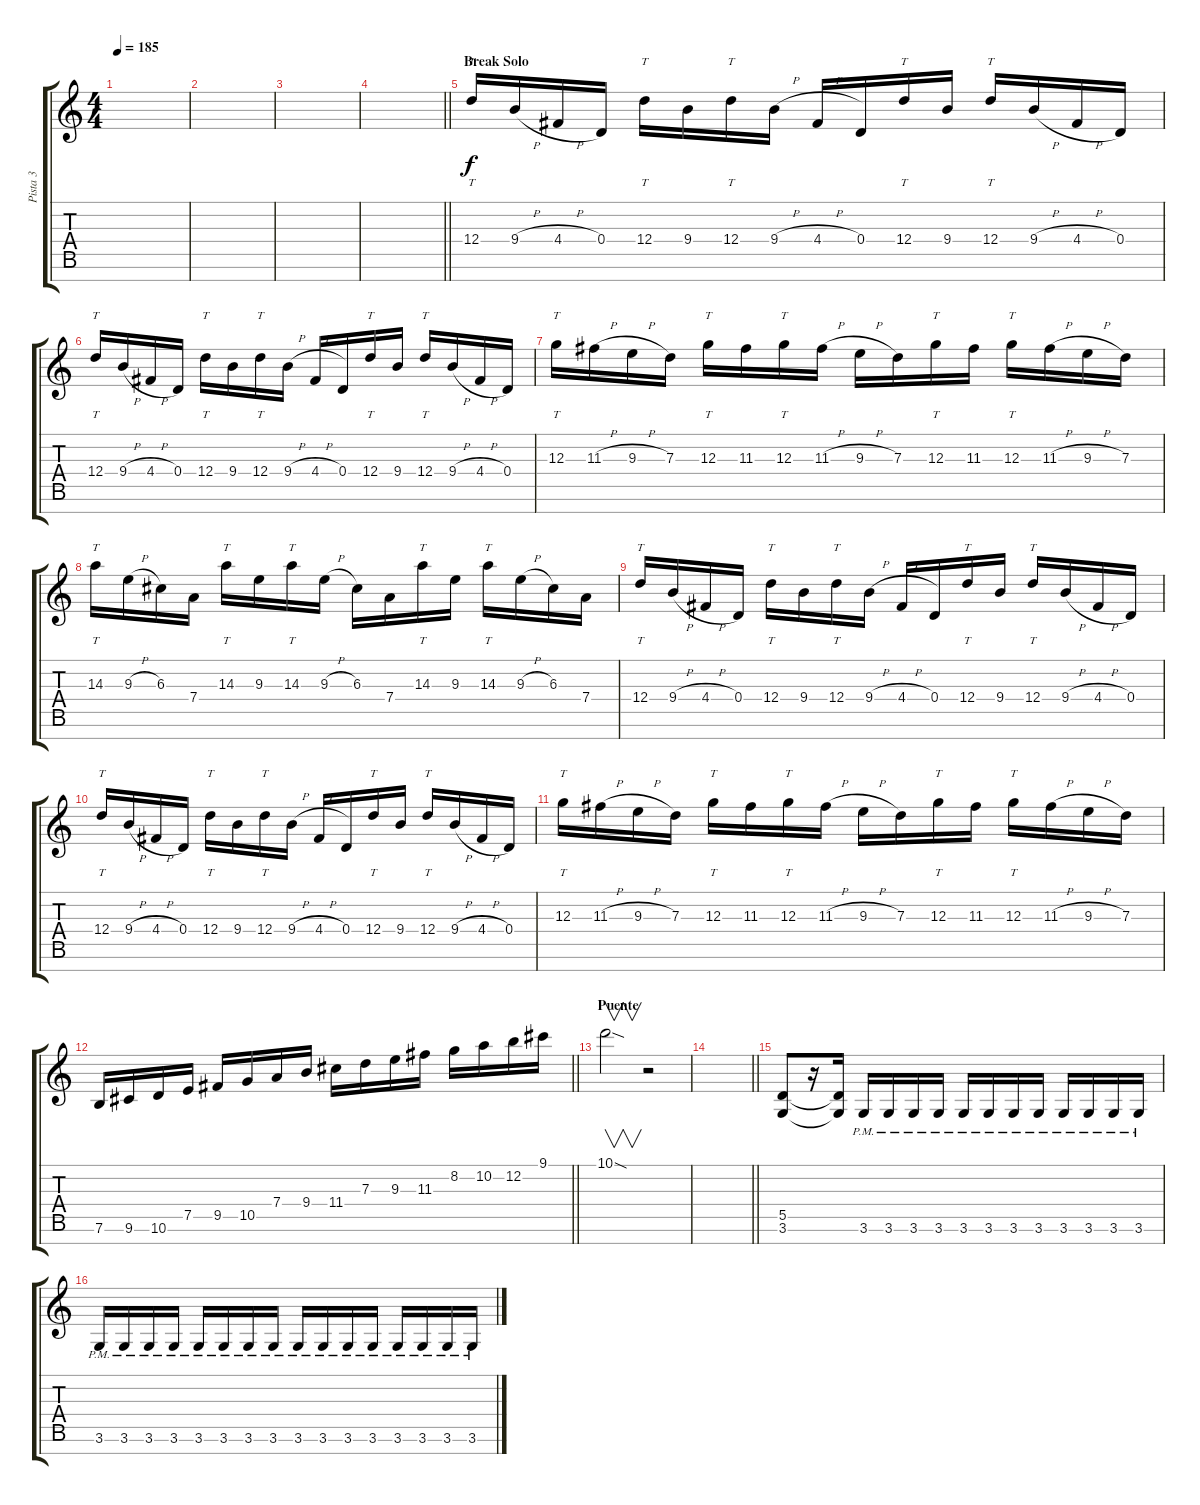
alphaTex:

\track ("Pista 3" "Pista 3") {instrument distortionguitar}
\staff {score tabs}
\tuning (E4 B3 G3 D3 A2 E2 B1) {hide}
\ts (4 4)
\tempo 185
\clef g2
\ks c
|
|
|
\barLineRight lightlight
|
\section ("" "Break Solo")
12.4.16{tt} 9.4{h}.16 4.4{h}.16 0.4.16 12.4.16{tt} 9.4.16 12.4.16{tt} 9.4{h}.16 4.4{h}.16 0.4.16 12.4.16{tt} 9.4.16 12.4.16{tt} 9.4{h}.16 4.4{h}.16 0.4.16 |
12.4.16{tt} 9.4{h}.16 4.4{h}.16 0.4.16 12.4.16{tt} 9.4.16 12.4.16{tt} 9.4{h}.16 4.4{h}.16 0.4.16 12.4.16{tt} 9.4.16 12.4.16{tt} 9.4{h}.16 4.4{h}.16 0.4.16 |
12.3.16{tt} 11.3{h}.16 9.3{h}.16 7.3.16 12.3.16{tt} 11.3.16 12.3.16{tt} 11.3{h}.16 9.3{h}.16 7.3.16 12.3.16{tt} 11.3.16 12.3.16{tt} 11.3{h}.16 9.3{h}.16 7.3.16 |
14.3.16{tt} 9.3{h}.16 6.3.16 7.4.16 14.3.16{tt} 9.3.16 14.3.16{tt} 9.3{h}.16 6.3.16 7.4.16 14.3.16{tt} 9.3.16 14.3.16{tt} 9.3{h}.16 6.3.16 7.4.16 |
12.4.16{tt} 9.4{h}.16 4.4{h}.16 0.4.16 12.4.16{tt} 9.4.16 12.4.16{tt} 9.4{h}.16 4.4{h}.16 0.4.16 12.4.16{tt} 9.4.16 12.4.16{tt} 9.4{h}.16 4.4{h}.16 0.4.16 |
12.4.16{tt} 9.4{h}.16 4.4{h}.16 0.4.16 12.4.16{tt} 9.4.16 12.4.16{tt} 9.4{h}.16 4.4{h}.16 0.4.16 12.4.16{tt} 9.4.16 12.4.16{tt} 9.4{h}.16 4.4{h}.16 0.4.16 |
12.3.16{tt} 11.3{h}.16 9.3{h}.16 7.3.16 12.3.16{tt} 11.3.16 12.3.16{tt} 11.3{h}.16 9.3{h}.16 7.3.16 12.3.16{tt} 11.3.16 12.3.16{tt} 11.3{h}.16 9.3{h}.16 7.3.16 |
\barLineRight lightlight
7.6.16 9.6.16 10.6.16 7.5.16 9.5.16 10.5.16 7.4.16 9.4.16 11.4.16 7.3.16 9.3.16 11.3.16 8.2.16 10.2.16 12.2.16 9.1.16 |
\section ("" "Puente")
10.1{sod}.2{v} r.2 |
\barLineRight lightlight
|
(5.5 3.6).8 r.16 (5.5{t} 3.6{t}).16 3.6{pm}.16 3.6{pm}.16 3.6{pm}.16 3.6{pm}.16 3.6{pm}.16 3.6{pm}.16 3.6{pm}.16 3.6{pm}.16 3.6{pm}.16 3.6{pm}.16 3.6{pm}.16 3.6{pm}.16 |
3.6{pm}.16 3.6{pm}.16 3.6{pm}.16 3.6{pm}.16 3.6{pm}.16 3.6{pm}.16 3.6{pm}.16 3.6{pm}.16 3.6{pm}.16 3.6{pm}.16 3.6{pm}.16 3.6{pm}.16 3.6{pm}.16 3.6{pm}.16 3.6{pm}.16 3.6{pm}.16
